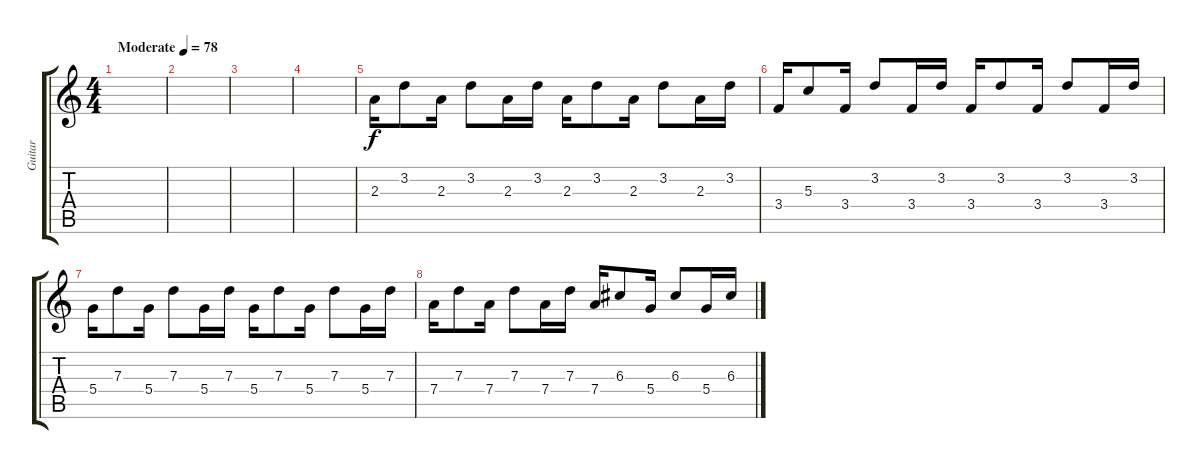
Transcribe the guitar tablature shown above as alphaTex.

\track ("Guitar" "Guitar") {instrument distortionguitar}
\staff {score tabs}
\tuning (E4 B3 G3 D3 A2 E2) {hide}
\ts (4 4)
\tempo (78 "Moderate")
\clef g2
\ks c
|
|
|
|
2.3.16 3.2.8 2.3.16 3.2.8 2.3.16 3.2.16 2.3.16 3.2.8 2.3.16 3.2.8 2.3.16 3.2.16 |
3.4.16 5.3.8 3.4.16 3.2.8 3.4.16 3.2.16 3.4.16 3.2.8 3.4.16 3.2.8 3.4.16 3.2.16 |
5.4.16 7.3.8 5.4.16 7.3.8 5.4.16 7.3.16 5.4.16 7.3.8 5.4.16 7.3.8 5.4.16 7.3.16 |
7.4.16 7.3.8 7.4.16 7.3.8 7.4.16 7.3.16 7.4.16 6.3.8 5.4.16 6.3.8 5.4.16 6.3.16
